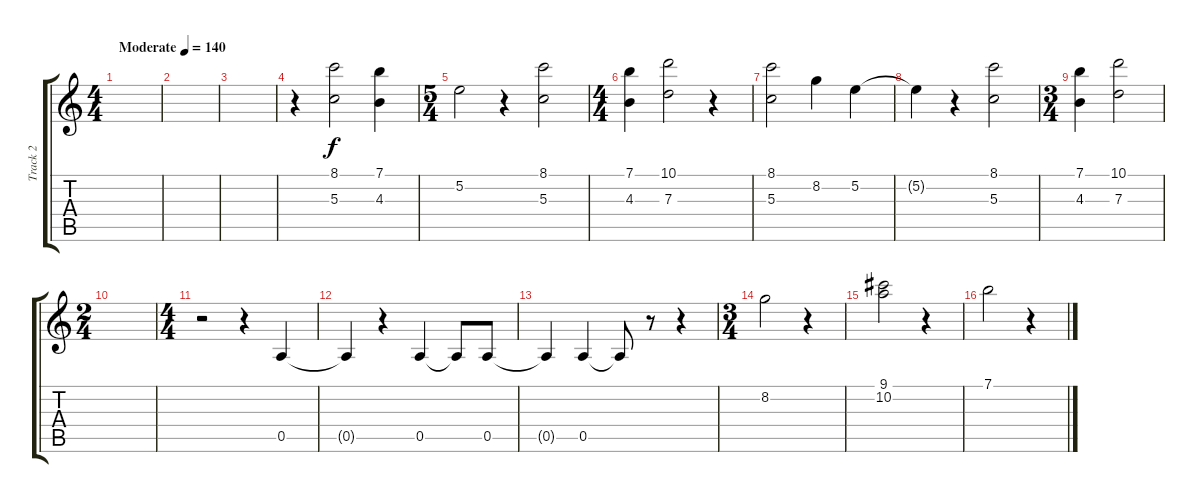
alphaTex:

\track ("Track 2" "Track 2") {instrument acousticguitarsteel}
\staff {score tabs}
\tuning (E4 B3 G3 D3 A2 E2) {hide}
\ts (4 4)
\tempo (140 "Moderate")
\clef g2
\ks c
|
|
|
r.4 (8.1 5.3).2 (7.1 4.3).4 |
\ts (5 4)
5.2.2 r.4 (8.1 5.3).2 |
\ts (4 4)
(7.1 4.3).4 (10.1 7.3).2 r.4 |
(8.1 5.3).2 8.2.4 5.2.4 |
5.2{t}.4 r.4 (8.1 5.3).2 |
\ts (3 4)
(7.1 4.3).4 (10.1 7.3).2 |
\ts (2 4)
|
\ts (4 4)
r.2 r.4 0.5.4 |
0.5{t}.4 r.4 0.5.4 0.5{t}.8 0.5.8 |
0.5{t}.4 0.5.4 0.5{t}.8 r.8 r.4 |
\ts (3 4)
8.2.2 r.4 |
(9.1 10.2).2 r.4 |
7.1.2 r.4
